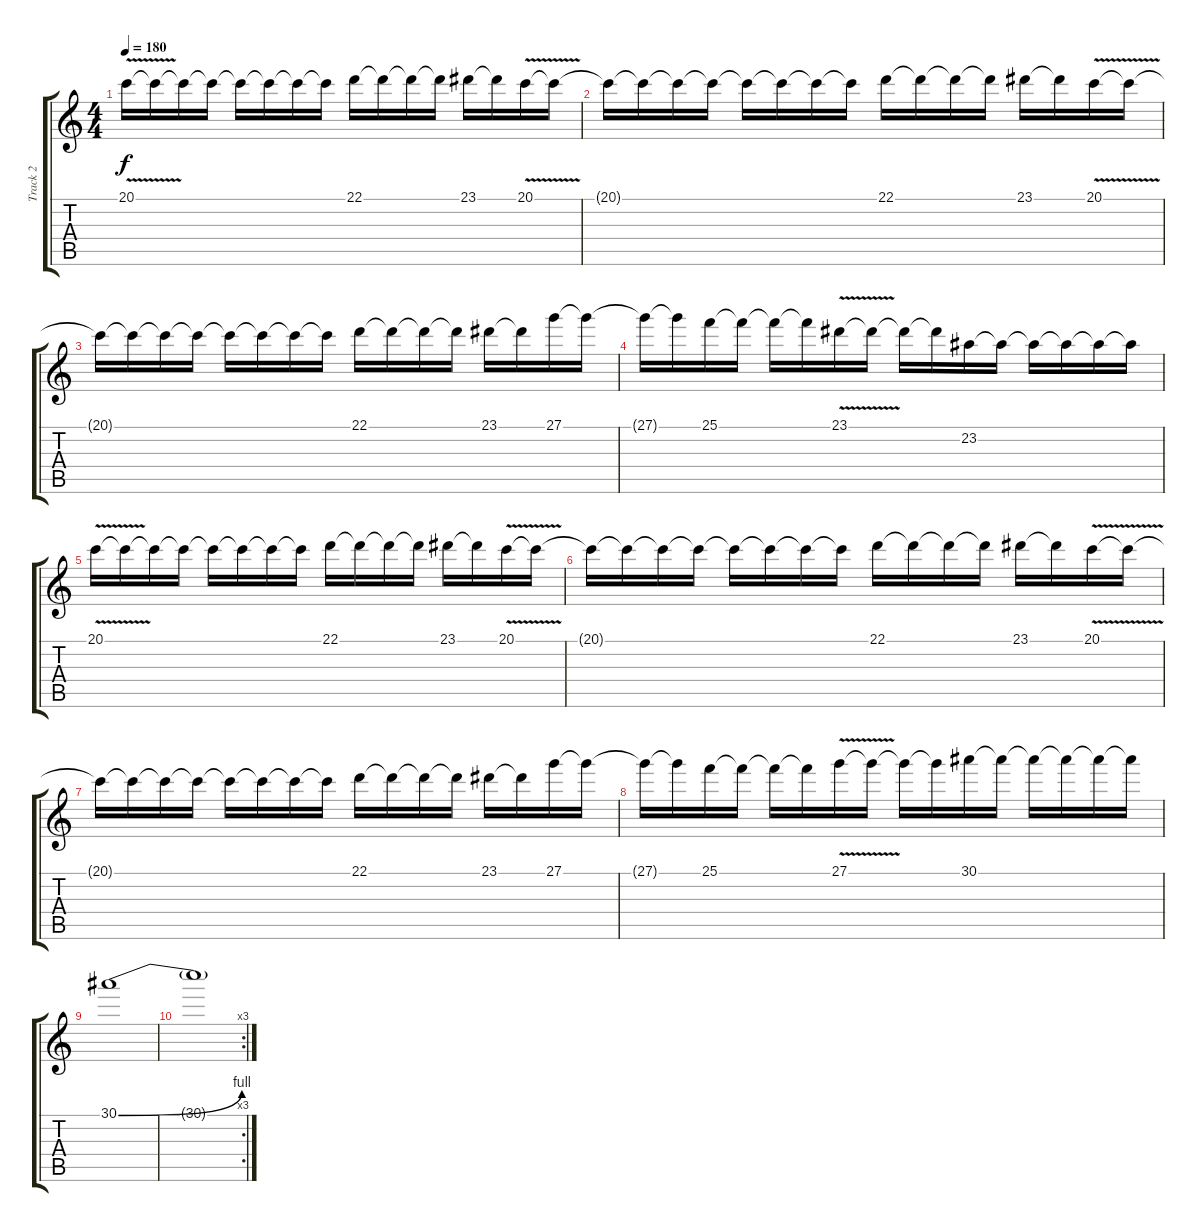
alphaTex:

\track ("Track 2" "Track 2") {instrument lead5charang}
\staff {score tabs}
\tuning (E4 B3 G3 D3 A2 E2) {hide}
\ts (4 4)
\tempo 180
\clef g2
\ks c
20.1{v}.16{dy f} 20.1{t}.16 20.1{t}.16 20.1{t}.16 20.1{t}.16 20.1{t}.16 20.1{t}.16 20.1{t}.16 22.1.16 22.1{t}.16 22.1{t}.16 22.1{t}.16 23.1.16 23.1{t}.16 20.1{v}.16 20.1{t}.16 |
20.1{t}.16 20.1{t}.16 20.1{t}.16 20.1{t}.16 20.1{t}.16 20.1{t}.16 20.1{t}.16 20.1{t}.16 22.1.16 22.1{t}.16 22.1{t}.16 22.1{t}.16 23.1.16 23.1{t}.16 20.1{v}.16 20.1{t}.16 |
20.1{t}.16 20.1{t}.16 20.1{t}.16 20.1{t}.16 20.1{t}.16 20.1{t}.16 20.1{t}.16 20.1{t}.16 22.1.16 22.1{t}.16 22.1{t}.16 22.1{t}.16 23.1.16 23.1{t}.16 27.1.16 27.1{t}.16 |
27.1{t}.16 27.1{t}.16 25.1.16 25.1{t}.16 25.1{t}.16 25.1{t}.16 23.1{v}.16 23.1{t}.16 23.1{t}.16 23.1{t}.16 23.2.16 23.2{t}.16 23.2{t}.16 23.2{t}.16 23.2{t}.16 23.2{t}.16 |
20.1{v}.16 20.1{t}.16 20.1{t}.16 20.1{t}.16 20.1{t}.16 20.1{t}.16 20.1{t}.16 20.1{t}.16 22.1.16 22.1{t}.16 22.1{t}.16 22.1{t}.16 23.1.16 23.1{t}.16 20.1{v}.16 20.1{t}.16 |
20.1{t}.16 20.1{t}.16 20.1{t}.16 20.1{t}.16 20.1{t}.16 20.1{t}.16 20.1{t}.16 20.1{t}.16 22.1.16 22.1{t}.16 22.1{t}.16 22.1{t}.16 23.1.16 23.1{t}.16 20.1{v}.16 20.1{t}.16 |
20.1{t}.16 20.1{t}.16 20.1{t}.16 20.1{t}.16 20.1{t}.16 20.1{t}.16 20.1{t}.16 20.1{t}.16 22.1.16 22.1{t}.16 22.1{t}.16 22.1{t}.16 23.1.16 23.1{t}.16 27.1.16 27.1{t}.16 |
27.1{t}.16 27.1{t}.16 25.1.16 25.1{t}.16 25.1{t}.16 25.1{t}.16 27.1{v}.16 27.1{t}.16 27.1{t}.16 27.1{t}.16 30.1.16 30.1{t}.16 30.1{t}.16 30.1{t}.16 30.1{t}.16 30.1{t}.16 |
30.1{be (bend 0 0 60 4)}.1 |
\rc 3
30.1{t}.1
